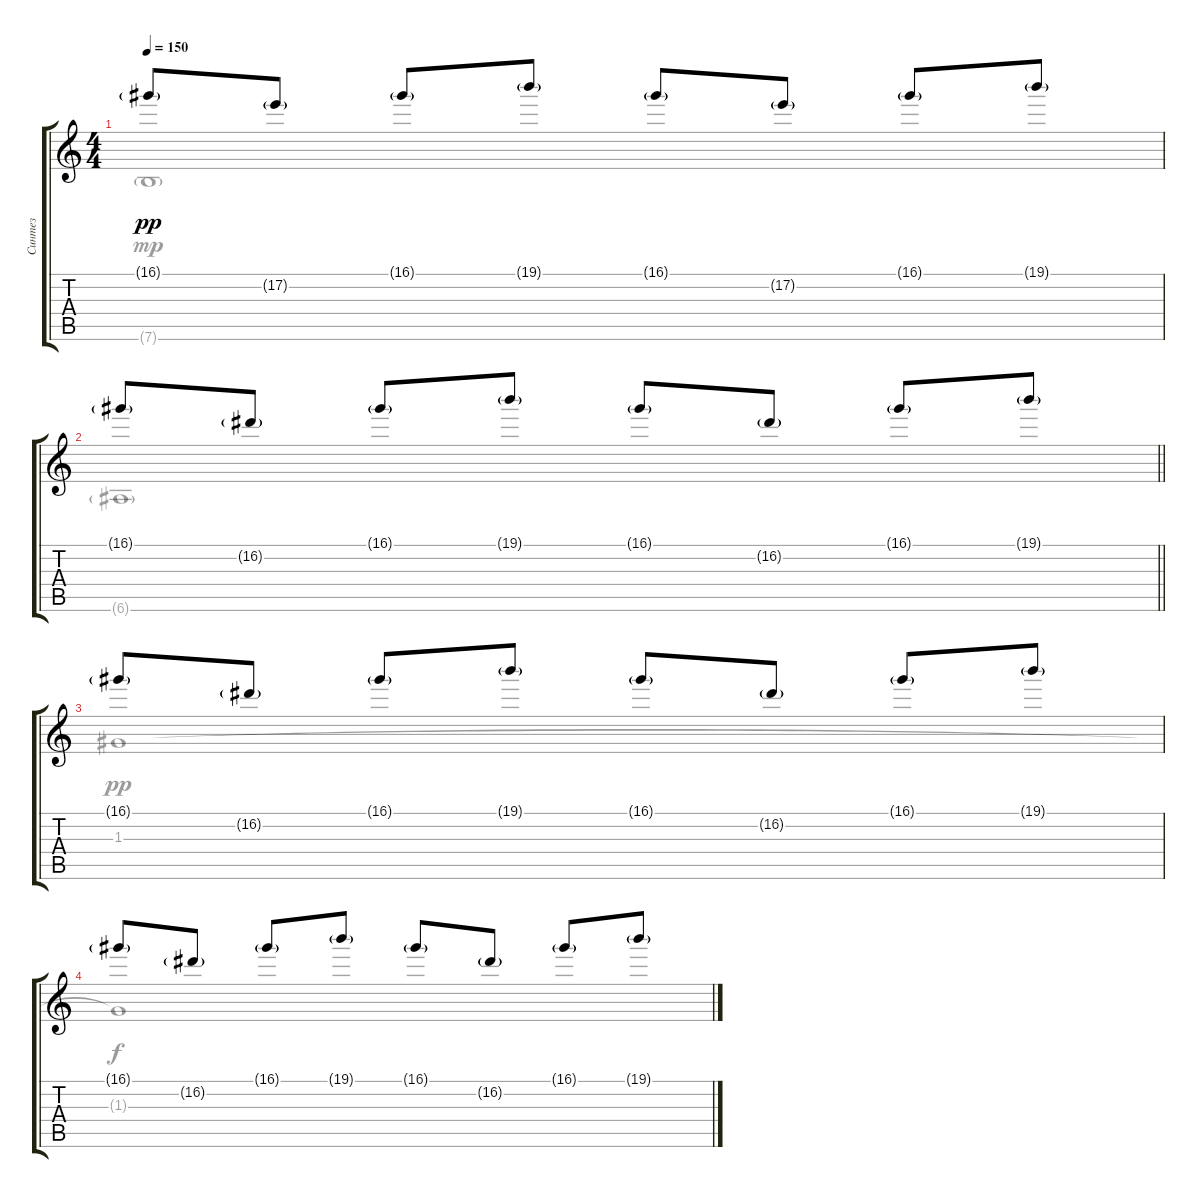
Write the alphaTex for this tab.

\track ("Синтез" "Синтез") {instrument overdrivenguitar}
\staff {score tabs}
\tuning (E4 B3 G3 D3 A2 E2) {hide}
\voice
\ts (4 4)
\tempo 150
\clef g2
\ks c
16.1{g}.8{dy pp} 17.2{g}.8 16.1{g}.8 19.1{g}.8 16.1{g}.8 17.2{g}.8 16.1{g}.8 19.1{g}.8 |
\barLineRight lightlight
16.1{g}.8 16.2{g}.8 16.1{g}.8 19.1{g}.8 16.1{g}.8 16.2{g}.8 16.1{g}.8 19.1{g}.8 |
16.1{g}.8 16.2{g}.8 16.1{g}.8 19.1{g}.8 16.1{g}.8 16.2{g}.8 16.1{g}.8 19.1{g}.8 |
16.1{g}.8 16.2{g}.8 16.1{g}.8 19.1{g}.8 16.1{g}.8 16.2{g}.8 16.1{g}.8 19.1{g}.8
\voice
\clef g2
\ottava regular
\simile none
\ks c
7.6{g}.1{dy mp} |
\barLineRight lightlight
6.6{g}.1 |
1.3.1{dy pp} |
1.3{t}.1{dy f}
